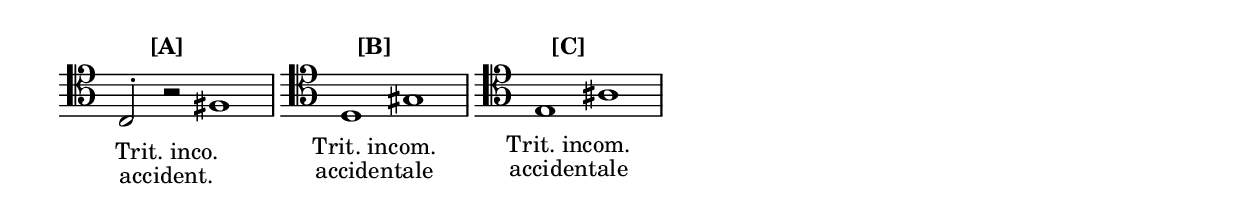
\version "2.22.2"

upp =
#(define-music-function (note)   (ly:music?)
 #{ \once \override Voice.Accidental.stencil =
          #ly:text-interface::print
        \once \override Voice.Accidental.text =
          \markup {\musicglyph "accidentals.sharp"
       \postscript "gsave 0.17 setlinewidth -1.4 0.5 moveto -1.4 2 lineto
       stroke grestore
       gsave 0.1 setlinewidth -1.7 1.4 moveto -1.4 2.18 lineto -1.1 1.4 lineto
       stroke grestore"}
        $note #})

dot =
#(define-music-function (note)   (ly:music?)
  #{ \once \override Voice.Accidental.stencil =
  #ly:text-interface::print
  \once \override Voice.Accidental.text =
  \markup {
  \postscript "
      gsave
      0.0 % X position
      0 % Y position
      .25 % dot size
      0 360 arc
      closepath
      0 setgray fill
      grestore"}
  $note #})

dotf =
#(define-music-function (note)   (ly:music?)
  #{ \once \override Voice.Fingering.stencil =
  #ly:text-interface::print
  \once \override Voice.Fingering.text =
  \markup {
  \postscript "
      gsave
      0.0 % X position
      0 % Y position
      .25 % dot size
      0 360 arc
      closepath
      0 setgray fill
      grestore"}
  $note #})

musicExcerptA =
\relative c
{
  \accidentalStyle Score.forget
  \time 2/1
  \clef "tenor"
  \override Score.TimeSignature.stencil = ##f
  \override Score.BarLine.stencil = ##f

  % \once \override Accidental.parent-alignment-X = #1
  % \once \override Accidental.X-offset = #ly:self-alignment-interface::x-aligned-on-self
  % \once \override Accidental.Y-offset = #1
  % \once \override Accidental.side-axis = #0
  % \once \override Accidental.direction = #0
  % \dot
  % cis1

  %\once \override Fingering.add-stem-support = ##t
  \once \override Fingering.direction = #UP
  \once \override Fingering.parent-alignment-X = #0
  \once \override Fingering.parent-alignment-Y = #05
  %\once \override Fingering.Y-offset = #ly:self-alignment-interface::y-aligned-on-self
  %\once \override Fingering.self-alignment-Y = #-1
  %\once \override Fingering.X-offset = #ly:self-alignment-interface::y-aligned-on-self
%  \dotf
%  c1-3

  c2^.
  r2


  fis1
  \revert Score.BarLine.stencil
  \bar "|"
}

musicExcerptB =
\relative c
{
  \time 2/1
  \clef "tenor"
  \override Score.TimeSignature.stencil = ##f
  \override Score.BarLine.stencil = ##f
  d1 gis1
  \revert Score.BarLine.stencil
  \bar "|"
}

musicExcerptC =
\relative c
{
  \time 2/1
  \clef "tenor"
  \override Score.TimeSignature.stencil = ##f
  \override Score.BarLine.stencil = ##f
  e1 ais1
  \revert Score.BarLine.stencil
  \bar "|"
}


\markuplist
{
  \line
  {
    \override #'( baseline-skip . 4 )
    \center-column
    {
      \line { \bold "[A]" }
      \line
      {
    \score
    {
      %\override Staff.Y-extent = #'( -5 . 5 )
      \musicExcerptA
      \layout
      {
        indent = 0
        \context
        {
          \Staff
          \override VerticalAxisGroup.staff-staff-spacing = #'((basic-distance . 12.5))
        }
      }
    }
      }
      \line
      {
    \override #'( baseline-skip . 2.3 )
    \center-column
    {
      \vspace#0.5
      \line {  "Trit. inco." }
      \line {  "accident." }
    }
      }
    }
    \override #'( baseline-skip . 4 )
    \center-column
    {
      \line { \bold "[B]" }
      \line
      {
    \score
    {
      \musicExcerptB
      \layout
      {
        indent = 0
        \context
        {
          \Staff
          \override VerticalAxisGroup.staff-staff-spacing = #'((basic-distance . 12.5))
        }
      }
    }
      }
      \line
      {
    \override #'( baseline-skip . 2.3 )
    \center-column
    {
      \vspace#0.5
      \line {  "Trit. incom." }
      \line {  "accidentale" }
    }
      }
    }
    \override #'( baseline-skip . 4 )
    \center-column
    {
      \line { \bold "[C]" }
      \line
      {
    \score
    {
      \musicExcerptC
      \layout
      {
        indent = 0
        \context
        {
          \Staff
          \override VerticalAxisGroup.staff-staff-spacing = #'((basic-distance . 12.5))
        }
      }
    }
      }
      \line
      {
    \override #'( baseline-skip . 2.3 )
    \center-column
    {
      \vspace#0.5
      \line {  "Trit. incom." }
      \line {  "accidentale" }
    }
      }
    }
  }
}
